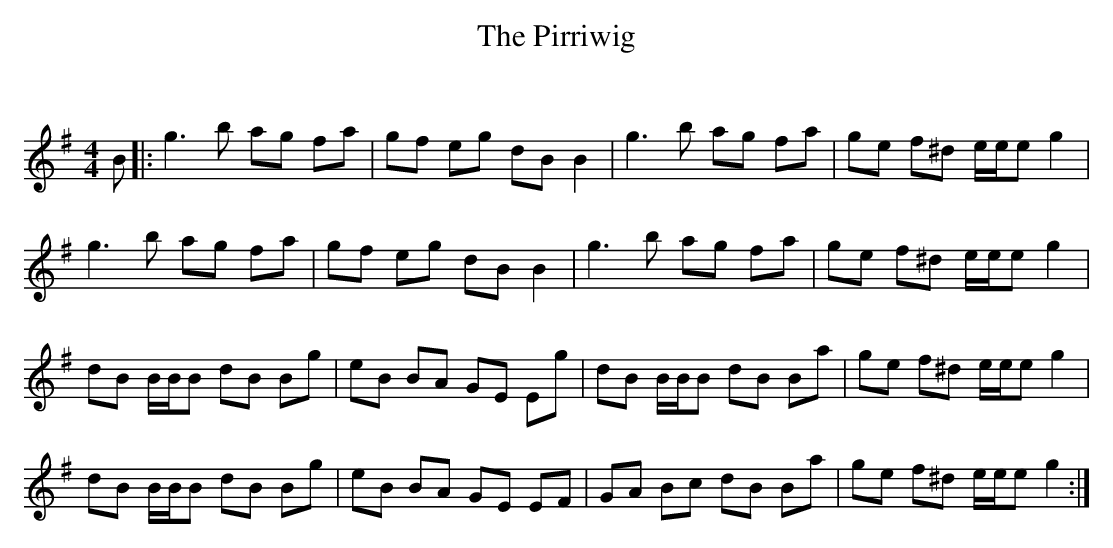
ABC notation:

X:1
T: The Pirriwig
C:
Q: 232
K:G
M:4/4
L:1/8
B|:g3b ag fa|gf eg dB B2|g3b ag fa|ge f^d e1/2e1/2e g2|
g3b ag fa|gf eg dB B2|g3b ag fa|ge f^d e1/2e1/2e g2|
dB B1/2B1/2B dB Bg|eB BA GE Eg|dB B1/2B1/2B dB Ba|ge f^d e1/2e1/2e g2|
dB B1/2B1/2B dB Bg|eB BA GE EF|GA Bc dB Ba|ge f^d e1/2e1/2e g2:|
